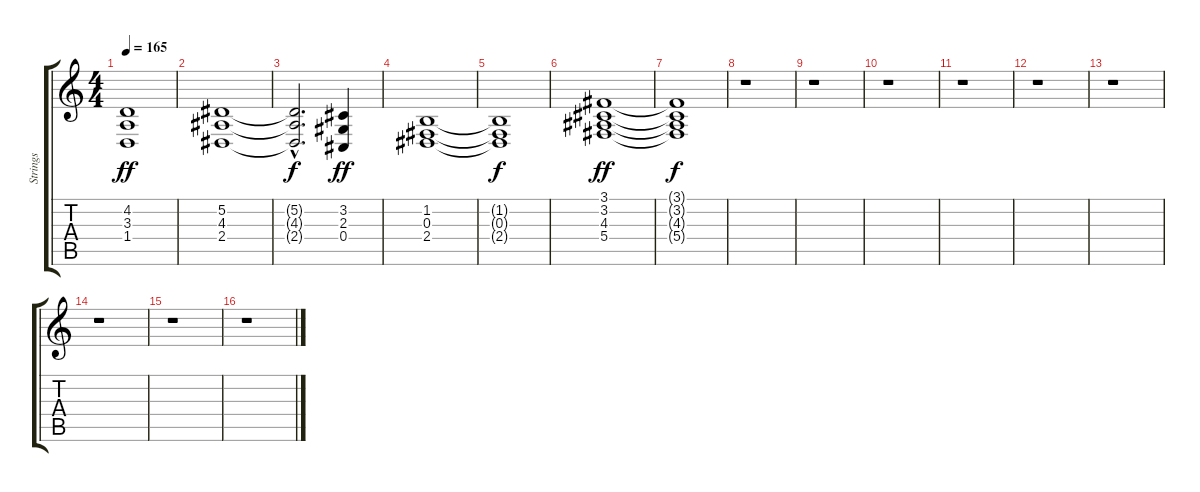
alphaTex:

\track ("Strings" "Strings") {instrument stringensemble2}
\staff {score tabs}
\tuning (Eb4 Bb3 Gb3 Db3 Ab2 Eb2) {hide}
\ts (4 4)
\tempo 165
\clef g2
\ks c
(4.2 3.3 1.4).1{dy ff} |
(5.2 4.3 2.4).1 |
(5.2{hac t} 4.3{hac t} 2.4{hac t}).2{d dy f} (3.2 2.3 0.4).4{dy ff} |
(1.2 0.3 2.4).1 |
(1.2{t} 0.3{t} 2.4{t}).1{dy f} |
(3.1 3.2 4.3 5.4).1{dy ff} |
(3.1{t} 3.2{t} 4.3{t} 5.4{t}).1{dy f} |
r.1 |
r.1 |
r.1 |
r.1 |
r.1 |
r.1 |
r.1 |
r.1 |
r.1
